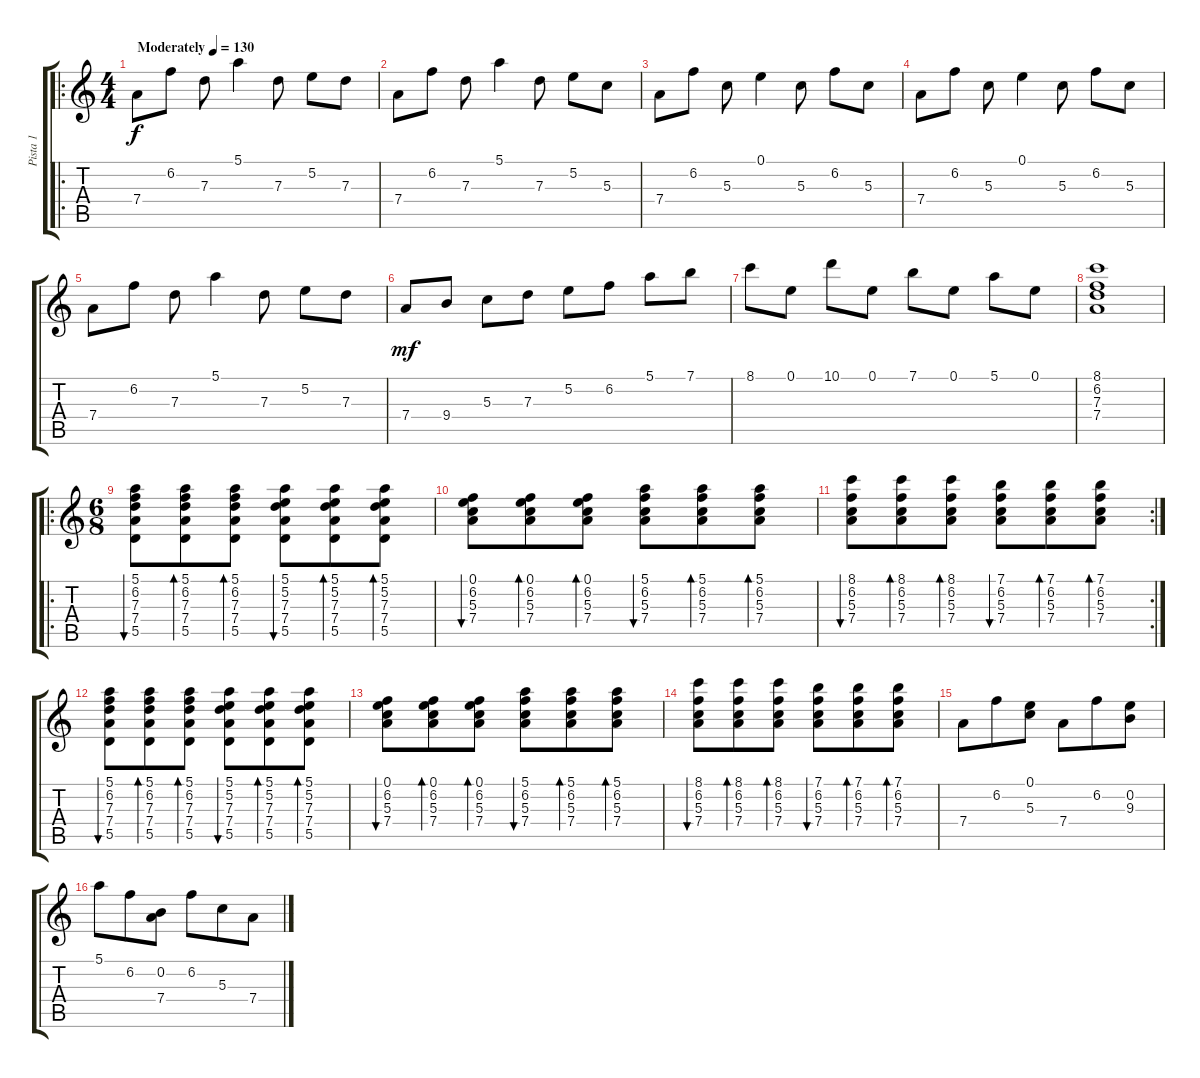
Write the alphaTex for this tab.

\track ("Pista 1" "Pista 1") {instrument acousticguitarsteel}
\staff {score tabs}
\tuning (E4 B3 G3 D3 A2 E2) {hide}
\ro
\ts (4 4)
\tempo (130 "Moderately")
\clef g2
\ks c
7.4.8{dy f instrument acousticguitarsteel} 6.2.8 7.3.8 5.1.4 7.3.8 5.2.8 7.3.8 |
7.4.8 6.2.8 7.3.8 5.1.4 7.3.8 5.2.8 5.3.8 |
7.4.8 6.2.8 5.3.8 0.1.4 5.3.8 6.2.8 5.3.8 |
7.4.8 6.2.8 5.3.8 0.1.4 5.3.8 6.2.8 5.3.8 |
7.4.8 6.2.8 7.3.8 5.1.4 7.3.8 5.2.8 7.3.8 |
7.4.8{dy mf} 9.4.8 5.3.8 7.3.8 5.2.8 6.2.8 5.1.8 7.1.8 |
8.1.8 0.1.8 10.1.8 0.1.8 7.1.8 0.1.8 5.1.8 0.1.8 |
(8.1 6.2 7.3 7.4).1 |
\ro
\ts (6 8)
(5.1 6.2 7.3 7.4 5.5).8{bu 60} (5.1 6.2 7.3 7.4 5.5).8{bd 60} (5.1 6.2 7.3 7.4 5.5).8{bd 60} (5.1 5.2 7.3 7.4 5.5).8{bu 60} (5.1 5.2 7.3 7.4 5.5).8{bd 60} (5.1 5.2 7.3 7.4 5.5).8{bd 60} |
(0.1 6.2 5.3 7.4).8{bu 60} (0.1 6.2 5.3 7.4).8{bd 60} (0.1 6.2 5.3 7.4).8{bd 60} (5.1 6.2 5.3 7.4).8{bu 60} (5.1 6.2 5.3 7.4).8{bd 60} (5.1 6.2 5.3 7.4).8{bd 60} |
\rc 2
(8.1 6.2 5.3 7.4).8{bu 60} (8.1 6.2 5.3 7.4).8{bd 60} (8.1 6.2 5.3 7.4).8{bd 60} (7.1 6.2 5.3 7.4).8{bu 60} (7.1 6.2 5.3 7.4).8{bd 60} (7.1 6.2 5.3 7.4).8{bd 60} |
(5.1 6.2 7.3 7.4 5.5).8{bu 60} (5.1 6.2 7.3 7.4 5.5).8{bd 60} (5.1 6.2 7.3 7.4 5.5).8{bd 60} (5.1 5.2 7.3 7.4 5.5).8{bu 60} (5.1 5.2 7.3 7.4 5.5).8{bd 60} (5.1 5.2 7.3 7.4 5.5).8{bd 60} |
(0.1 6.2 5.3 7.4).8{bu 60} (0.1 6.2 5.3 7.4).8{bd 60} (0.1 6.2 5.3 7.4).8{bd 60} (5.1 6.2 5.3 7.4).8{bu 60} (5.1 6.2 5.3 7.4).8{bd 60} (5.1 6.2 5.3 7.4).8{bd 60} |
(8.1 6.2 5.3 7.4).8{bu 60} (8.1 6.2 5.3 7.4).8{bd 60} (8.1 6.2 5.3 7.4).8{bd 60} (7.1 6.2 5.3 7.4).8{bu 60} (7.1 6.2 5.3 7.4).8{bd 60} (7.1 6.2 5.3 7.4).8{bd 60} |
7.4.8 6.2.8 (0.1 5.3).8 7.4.8 6.2.8 (0.2 9.3).8 |
5.1.8 6.2.8 (0.2 7.4).8 6.2.8 5.3.8 7.4.8
